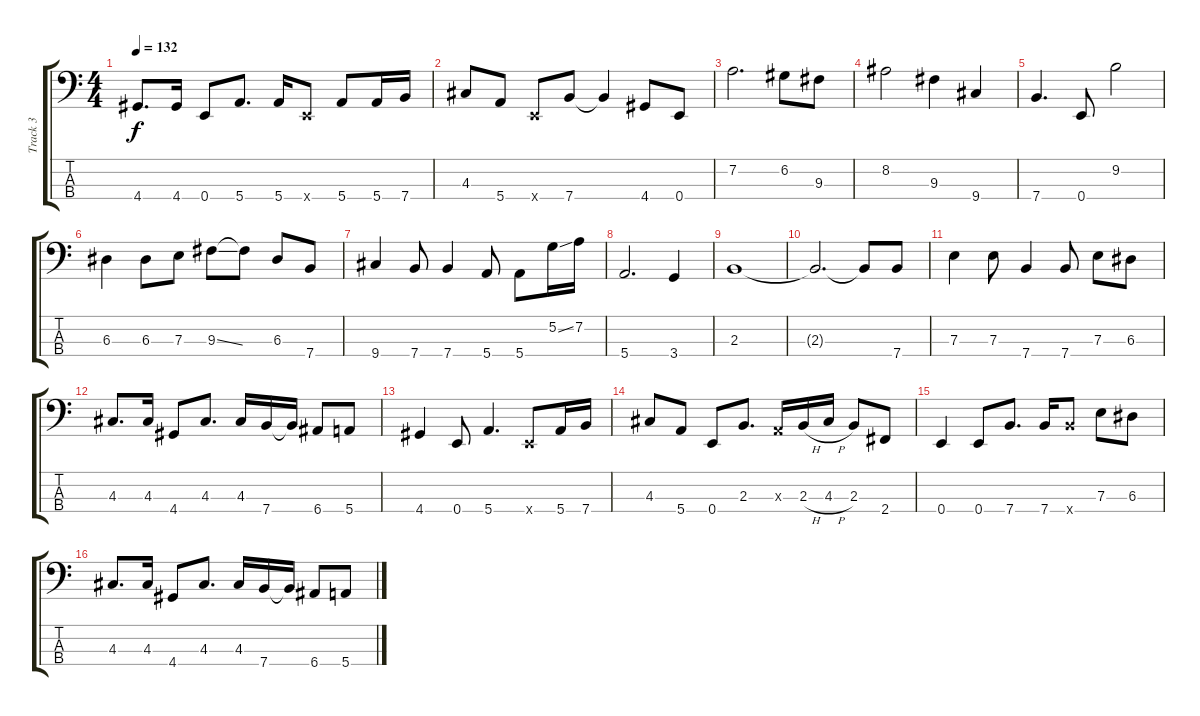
\track ("Track 3" "Track 3") {instrument electricbassfinger}
\staff {score tabs}
\tuning (G2 D2 A1 E1) {hide}
\ts (4 4)
\tempo 132
\clef f4
\ks c
4.4.8{d dy f} 4.4.16 0.4.8 5.4.8{d} 5.4.16 0.4{x}.8 5.4.8 5.4.16 7.4.16 |
4.3.8 5.4.8 0.4{x}.8 7.4.8 7.4{t}.4 4.4.8 0.4.8 |
7.2.2{d} 6.2.8 9.3.8 |
8.2.2 9.3.4 9.4.4 |
7.4.4{d} 0.4.8 9.2.2 |
6.3.4 6.3.8 7.3.8 9.3{ss}.8 9.3{t}.8 6.3.8 7.4.8 |
9.4.4 7.4.8 7.4.4 5.4.8 5.4.8 5.2{ss}.16 7.2.16 |
5.4.2{d} 3.4.4 |
2.3.1 |
2.3{t}.2{d} 2.3{t}.8 7.4.8 |
7.3.4 7.3.8 7.4.4 7.4.8 7.3.8 6.3.8 |
4.3.8{d} 4.3.16 4.4.8 4.3.8{d} 4.3.16 7.4.16 7.4{t}.16 6.4.8 5.4.8 |
4.4.4 0.4.8 5.4.4{d} 0.4{x}.8 5.4.16 7.4.16 |
4.3.8 5.4.8 0.4.8 2.3.8{d} 0.3{x}.16 2.3{h}.16 4.3{h}.16 2.3.8 2.4.8 |
0.4.4 0.4.8 7.4.8{d} 7.4.16 7.4{x}.8 7.3.8 6.3.8 |
4.3.8{d} 4.3.16 4.4.8 4.3.8{d} 4.3.16 7.4.16 7.4{t}.16 6.4.8 5.4.8
